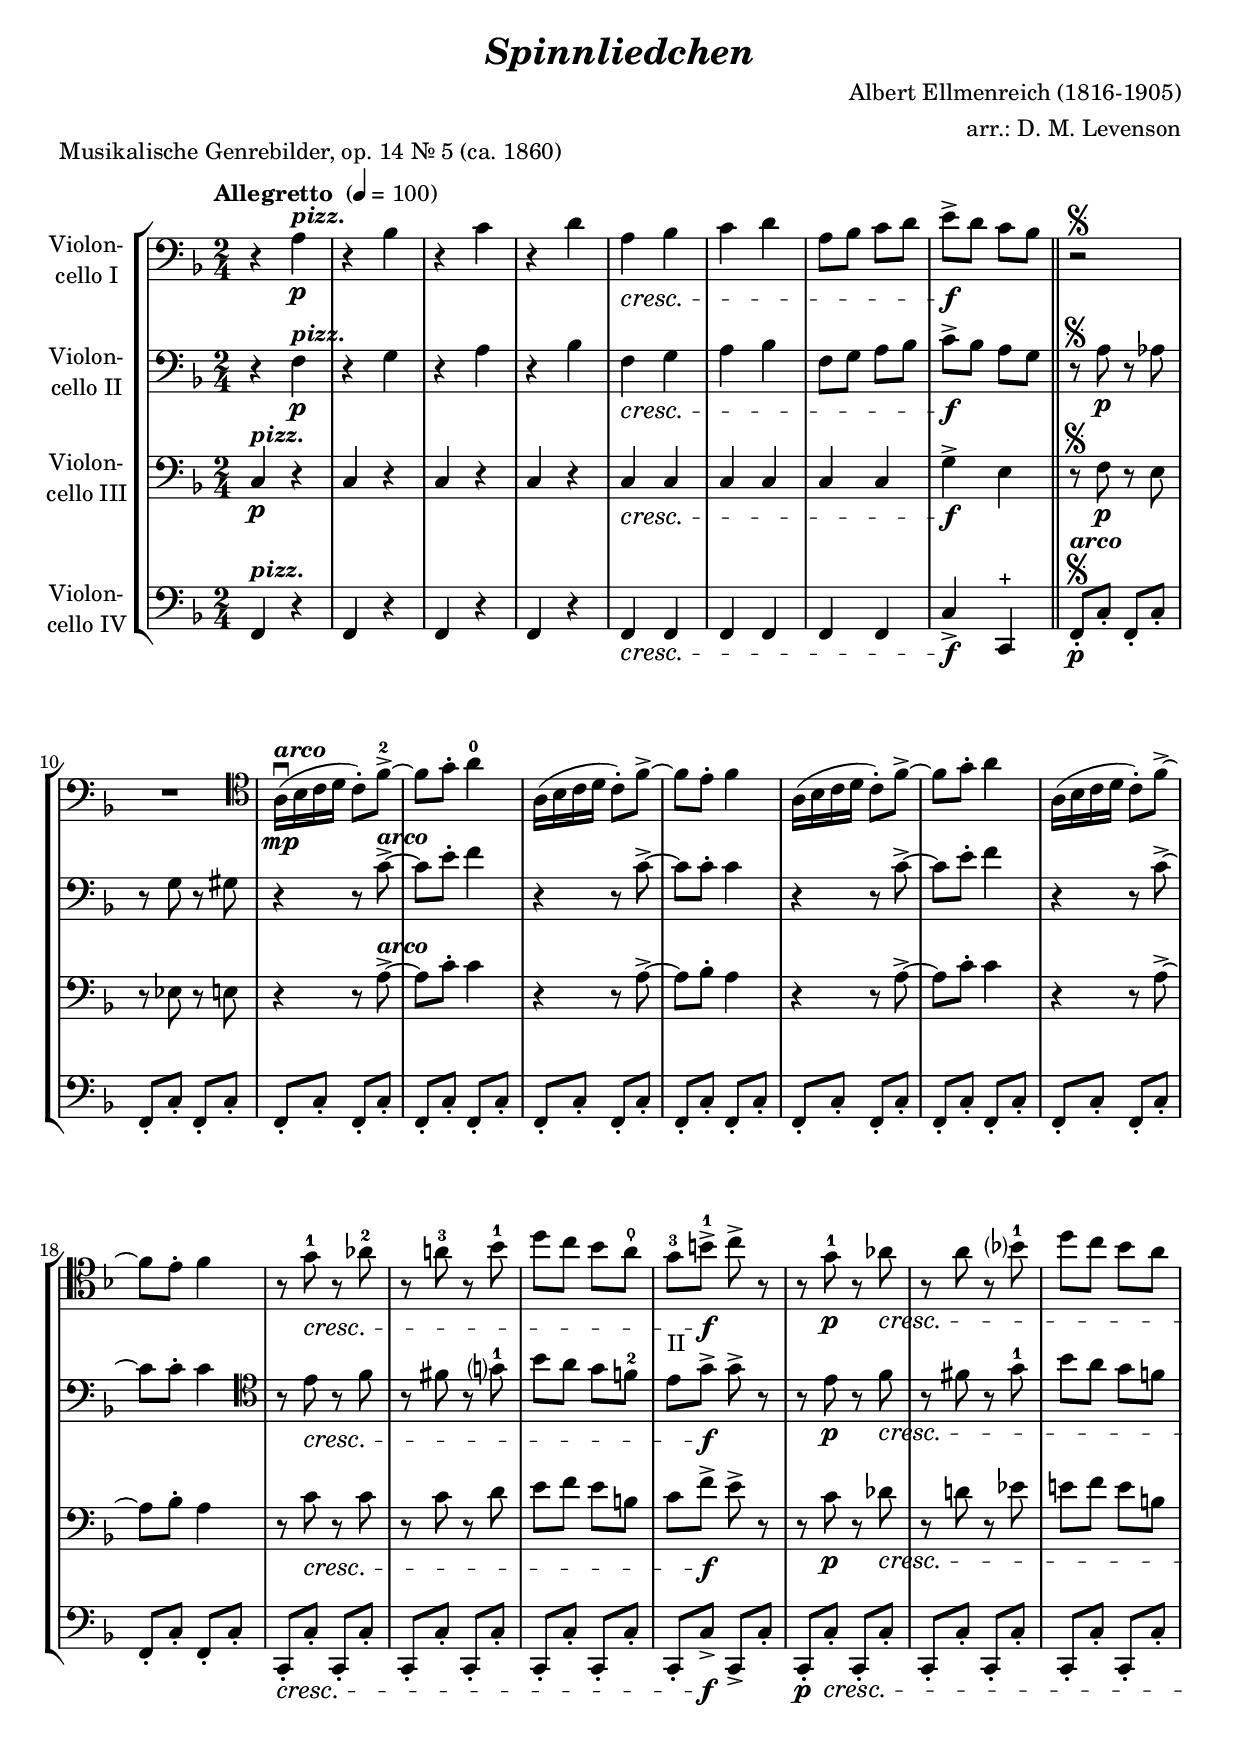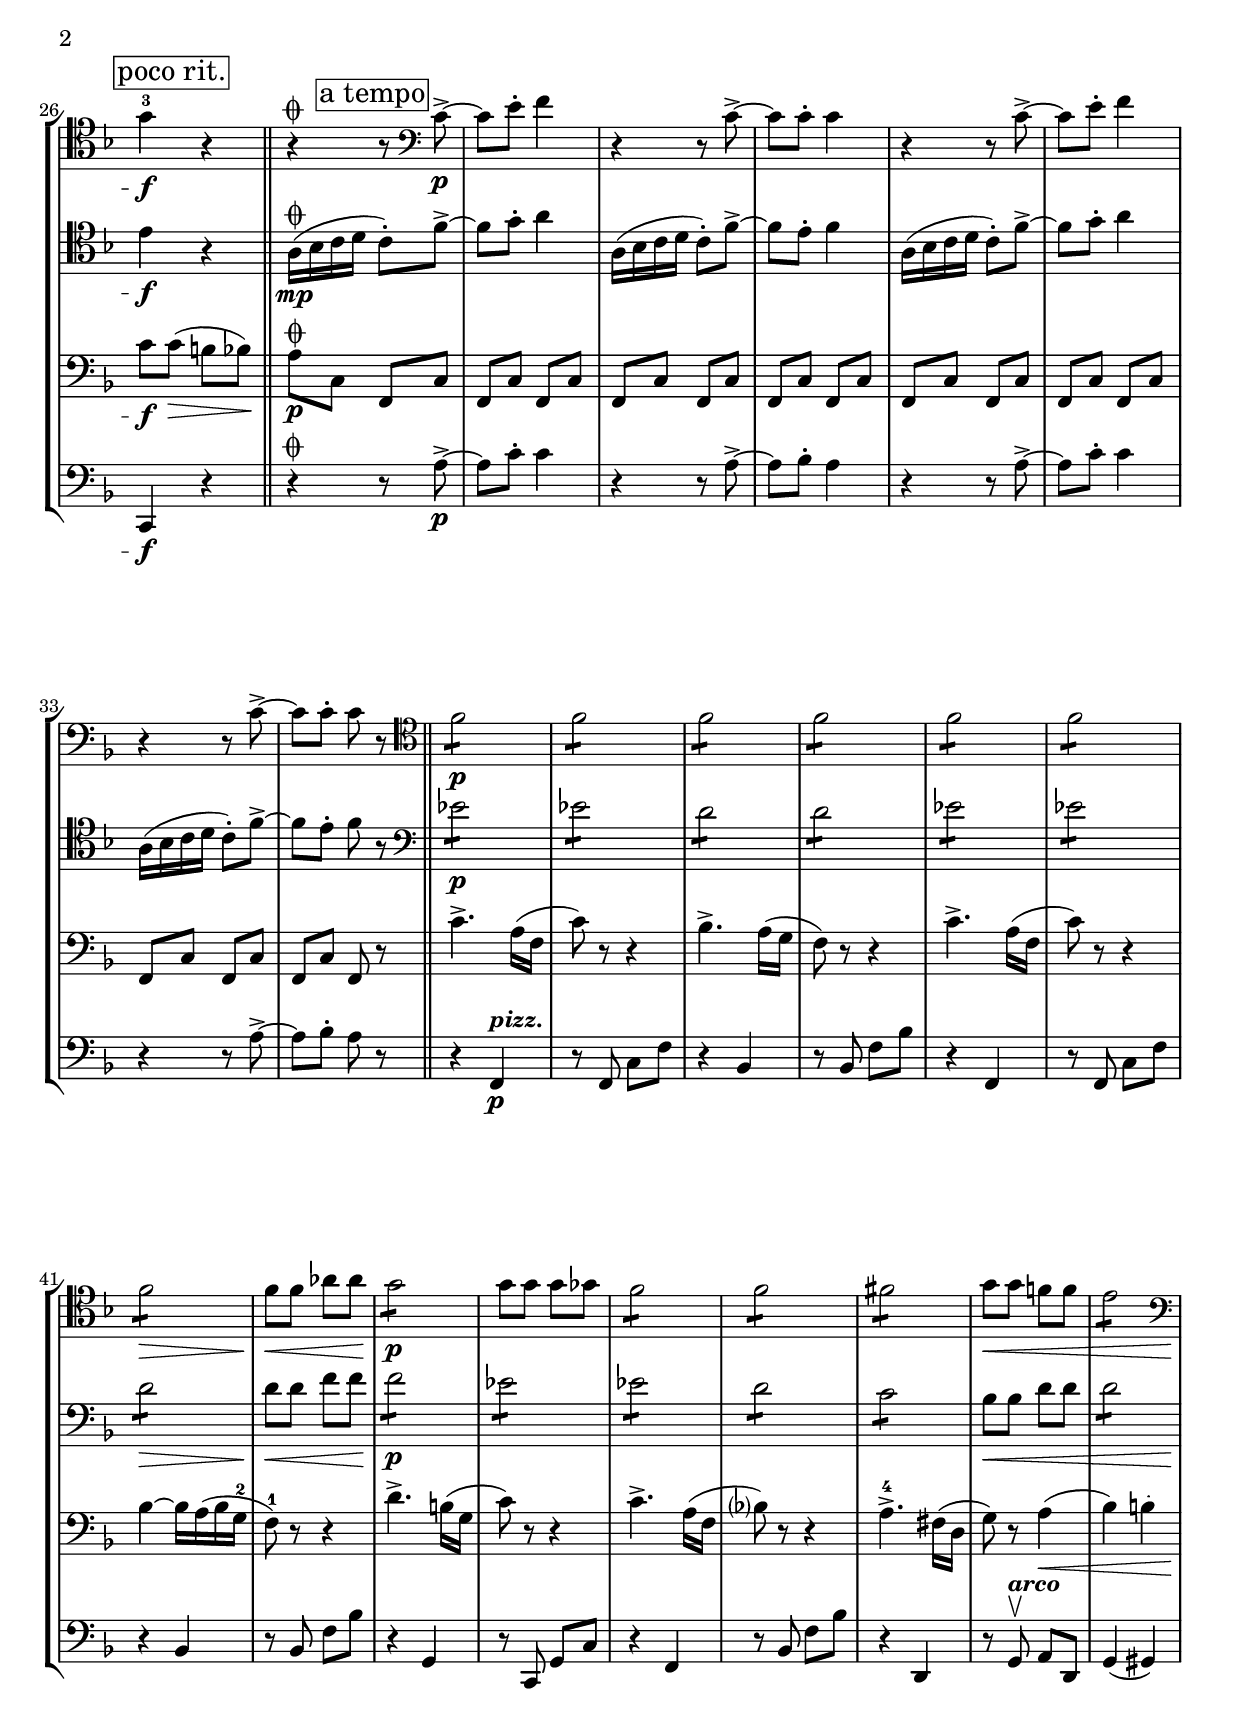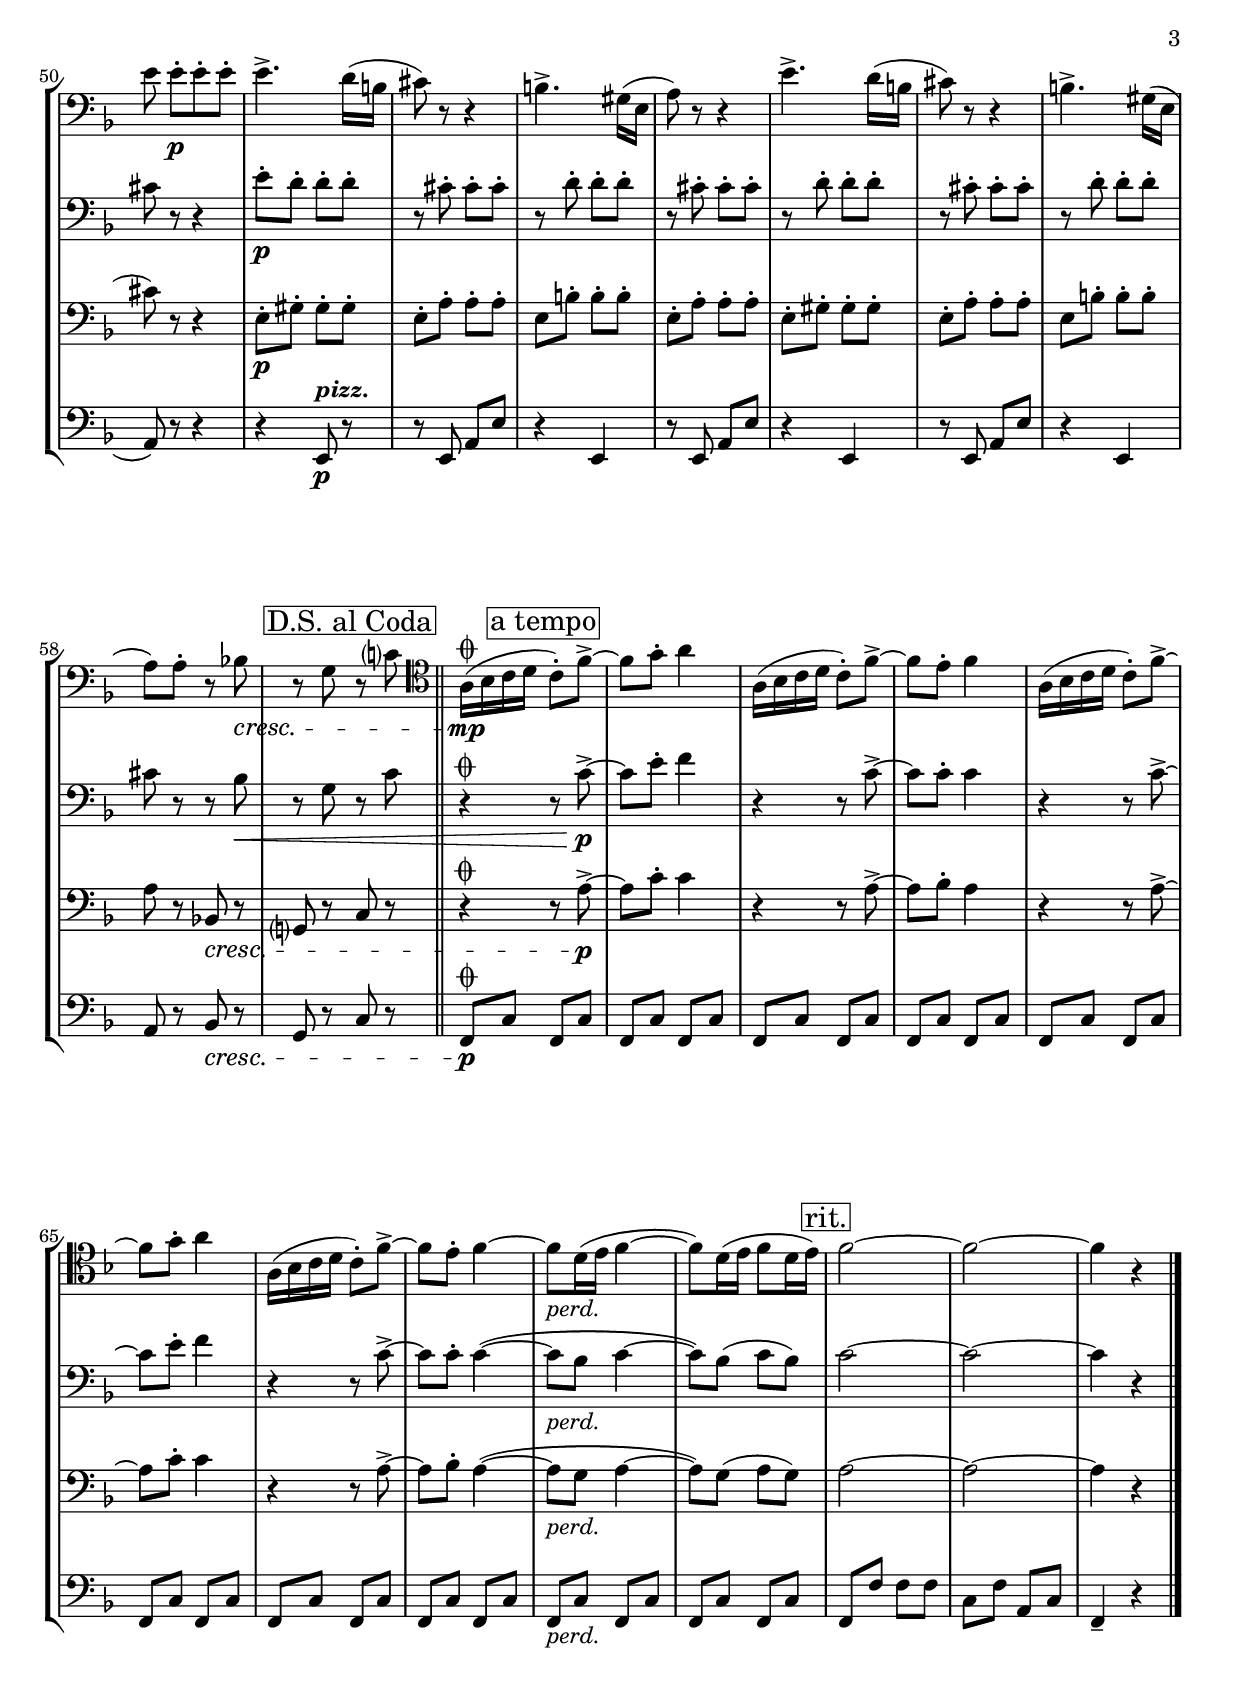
\version "2.18.2"
\include "deutsch.ly"
  
#(set-global-staff-size 20)

\header {
  title     = \markup \bold \italic "Spinnliedchen"
  composer  = "Albert Ellmenreich (1816-1905)"
  arranger  = "arr.: D. M. Levenson"
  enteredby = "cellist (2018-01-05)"
  piece     = "Musikalische Genrebilder, op. 14 Nr. 5 (ca. 1860)"
}

voiceconsts = {
  \key f \major
  \time 2/4
  \clef "bass"
%  \numericTimeSignature
  \compressFullBarRests
  % Set default beaming for all staves
% \set Timing.beamExceptions = #'()
% \set Timing.baseMoment     = #(ly:make-moment 1 4)
% \set Timing.beatStructure  = #'(1 1 1)
  \tempo "Allegretto " 4=100
}

micl = "clarinet"
mifl = "flute"
miob = "oboe"
mifh = "french horn"
misx = "tenor sax"
mist = "string ensemble 1"
miba = "cello"

arco = \markup \bold \italic "arco"
atem = \mark \markup \box "a tempo"
dolc = \markup \italic "dolce"
dsac = \mark \markup \box "D.S. al Coda"
ii   = \markup "II"
perd = \markup \italic "perd."
pizz = \markup \bold \italic "pizz."
prit  = \mark \markup \box "poco rit."
rit   = \mark \markup \box "rit."

va = \relative c' {
  \voiceconsts

  r4 a^\pizz\p
  r b
  r c
  r d a\cresc b
  c d
  a8 b c d
  e->\f d c b \bar "||"
  r2\segno
  R \clef "tenor"
  a16(^\arco\downbow\mp b c d c8)-. f~->-2
  f g-. a4-0

  a,16( b c d c8)-. f~->
  f e-. f4
  a,16( b c d c8)-. f~->
  f g-. a4
  a,16( b c d c8)-. f~->
  f e-. f4
  r8 g-1\cresc r as-2
  r a!-3 r b-1
  d c b a\thumb
  g-3_\ii h->-1\f c-> r

  r g-1\p r as\cresc
  r a r b?-1
  d c b a \prit
  g4-3\f r \bar "||"
  r\coda \atem r8 \clef "bass" c,~->\p
  c e-. f4
  r r8 c~->
  c c-. c4
  r r8 c~->
  c e-. f4

  r r8 c~->
  c c-. c r \bar "||" \clef "tenor"
  \repeat tremolo 4 f\p
  \repeat tremolo 4 f
  \repeat tremolo 4 f
  \repeat tremolo 4 f
  \repeat tremolo 4 f
  \repeat tremolo 4 f
  \repeat tremolo 4 f\>
  f\!\< f as as\!

  \repeat tremolo 4 g\p
  g g g ges
  \repeat tremolo 4 f
  \repeat tremolo 4 f
  \repeat tremolo 4 fis
  g\< g f! f
  \repeat tremolo 4 e \clef "bass"
  e\! e[-.\p e-. e]-.
  e4.-> d16( h
  cis8) r r4

  h4.-> gis16( e
  a8) r r4
  e'4.-> d16( h
  cis8) r r4
  h4.-> gis16( e
  a8) a-. r b!\cresc
  r g \dsac r c? \bar "||" \clef "tenor"
  a16(\mp\coda b c d \atem c8)-. f~->
  f g-. a4
  a,16( b c d c8)-. f~->
  f e-. f4
  a,16( b c d c8)-. f~->
  f g-. a4
  a,16( b c d c8)-. f~->

  f e-. f4~
  f8_\perd d16( e f4~
  f8) d16( e f8 d16 e) \rit
  f2~
  f~
  f4 r \bar "|."
}

vb = \relative c {
  \voiceconsts

  r4 f^\pizz\p
  r g
  r a
  r b
  f\cresc g
  a b
  f8 g a b
  c->\f b a g \bar "||"
  r\segno a\p r as
  r g r gis
  r4 r8 c~->^\arco
  c e-. f4

  r r8 c~->
  c c-. c4
  r r8 c~->
  c e-. f4
  r r8 c~->
  c c-. c4 \clef "tenor"
  r8 e\cresc r f
  r fis r g?-1
  b a g f!-2
  e g->\f g-> r

  r e\p r f\cresc
  r fis r g-1
  b a g f! \prit
  e4\f r \bar "||"
  a,16(\mp\coda b c d \atem c8)-. f~->
  f g-. a4
  a,16( b c d c8)-. f~->
  f e-. f4
  a,16( b c d c8)-. f~->
  f g-. a4

  a,16( b c d c8)-. f~->
  f e-. f r \bar "||" \clef "bass"
  \repeat tremolo 4 es\p
  \repeat tremolo 4 es
  \repeat tremolo 4 d
  \repeat tremolo 4 d
  \repeat tremolo 4 es
  \repeat tremolo 4 es
  \repeat tremolo 4 d\>
  d\!\< d f f\!

  \repeat tremolo 4 f\p
  \repeat tremolo 4 es
  \repeat tremolo 4 es
  \repeat tremolo 4 d
  \repeat tremolo 4 c
  b\< b d d
  \repeat tremolo 4 d
  cis\! r r4
  e8-.\p d-. d-. d-.
  r cis-. cis-. cis-.

  r d-. d-. d-.
  r cis-. cis-. cis-.
  r d-. d-. d-.
  r cis-. cis-. cis-.
  r d-. d-. d-.
  cis r r b\<
  r g \dsac r c \bar "||"
  r4\coda \atem r8 c~->\p
  c e-. f4
  r r8 c~->
  c c-. c4
  r r8 c~->
  c e-. f4
  r r8 c~->

  c c-. c4(~
  c8_\perd b c4~
  c8) b( c b) \rit
  c2~
  c~
  c4 r \bar "|."
}

vc = \relative c {
  \voiceconsts

  c4^\pizz\p r
  c r
  c r
  c r
  c\cresc c
  c c
  c c
  g'->\f e \bar "||"
  r8\segno f\p r e
  r es r e
  r4 r8 a~->^\arco
  a c-. c4

  r r8 a~->
  a b-. a4
  r r8 a~->
  a c-. c4
  r r8 a~->
  a b-. a4
  r8 c\cresc r c
  r c r d
  e f e h
  c f->\f e-> r

  r c\p r des\cresc
  r d! r es
  e! f e h \prit
  c\f c(\> h b)\! \bar "||"
  a\p\coda c, \atem f, c'
  f, c' f, c'
  f, c' f, c'
  f, c' f, c'
  f, c' f, c'
  f, c' f, c'

  f, c' f, c'
  f, c' f, r \bar "||"
  c''4.-> a16( f
  c'8) r r4
  b4.-> a16( g
  f8) r r4
  c'4.-> a16( f
  c'8) r r4
  b4~ b16 a( b g-2
  f8)-1 r r4

  d'4.-> h16( g
  c8) r r4
  c4.-> a16( f
  b?8) r r4
  a4.->-4 fis16( d
  g8) r a4(\<
  b) h(
  cis8)\! r r4
  e,8-.\p gis-. gis-. gis-.
  e-. a-. a-. a-.

  e h'-. h-. h-.
  e,-. a-. a-. a-.
  e-. gis-. gis-. gis-.
  e-. a-. a-. a-.
  e h'-. h-. h-.
  a r b,!\cresc r
  g? r \dsac c r \bar "||"

  r4\coda r8 a'~->\p
  a c-. c4
  r r8 a~->
  a b-. a4
  r r8 a~->
  a c-. c4
  r r8 a~->

  a b-. a4(~
  a8_\perd g a4~
  a8) g( a g) \rit
  a2~
  a~
  a4 r \bar "|."
}

vd = \relative c, {
  \voiceconsts

  f4^\pizz r
  f r
  f r
  f r
  f\cresc f
  f f
  f f
  c'->\f c,-+ \bar "||"
  f8-.^\arco\p\segno c'-. f,-. c'-.
  f,-. c'-. f,-. c'-.
  f,-. c'-. f,-. c'-.
  f,-. c'-. f,-. c'-.
  
  f,-. c'-. f,-. c'-.
  f,-. c'-. f,-. c'-.
  f,-. c'-. f,-. c'-.
  f,-. c'-. f,-. c'-.
  f,-. c'-. f,-. c'-.
  f,-. c'-. f,-. c'-.
  c,-.\cresc c'-. c,-. c'-.
  c,-. c'-. c,-. c'-.
  c,-. c'-. c,-. c'-.
  c,-. c'->\f c,-> c'-.

  c,-.\p c'-.\cresc c,-. c'-.
  c,-. c'-. c,-. c'-.
  c,-. c'-. c,-. c'-. \prit
  c,4\f r \bar "||"
  r\coda \atem r8 a''~->\p
  a c-. c4
  r r8 a~->
  a b-. a4
  r r8 a~->
  a c-. c4

  r r8 a~->
  a b-. a r \bar "||"
  r4 f,^\pizz\p
  r8 f c' f
  r4 b,
  r8 b f' b
  r4 f,
  r8 f c' f
  r4 b,
  r8 b f' b

  r4 g,
  r8 c, g' c
  r4 f,
  r8 b f' b
  r4 d,,
  r8 g^\arco\upbow a d,
  g4( gis
  a8) r r4
  r e8^\pizz\p r
  r e a e'

  r4 e,
  r8 e a e'
  r4 e,
  r8 e a e'
  r4 e,
  a8 r b\cresc r
  g r \dsac c r \bar "||"

  f,\p\coda c' f, c'
  f, c' f, c'
  f, c' f, c'
  f, c' f, c'
  f, c' f, c'
  f, c' f, c'
  f, c' f, c'
  
  f, c' f, c'
  f,_\perd c' f, c'
  f, c' f, c'
  f, f' f f
  c f a, c
  f,4-- r \bar "|."
}


music = \new StaffGroup <<
      \new Staff {
	\set Staff.midiInstrument = \miba
	\set Staff.instrumentName = \markup \center-column { "Violon-" "cello I" }
	\transpose f f { \va }
      }

      \new Staff {
	\set Staff.midiInstrument = \miba
	\set Staff.instrumentName = \markup \center-column { "Violon-" "cello II" }
	\transpose f f { \vb }
      }

      \new Staff {
	\set Staff.midiInstrument = \miba
	\set Staff.instrumentName = \markup \center-column { "Violon-" "cello III" }
	\transpose f f { \vc }
      }

      \new Staff {
	\set Staff.midiInstrument = \miba
	\set Staff.instrumentName = \markup \center-column { "Violon-" "cello IV" }
	\transpose f f { \vd }
      }
>>

\book {
  \score {
    \music
    \layout {}
  }

  \score {
    \unfoldRepeats \music

    \midi {
      \context {
        \Score
      }
    }
  }
}
